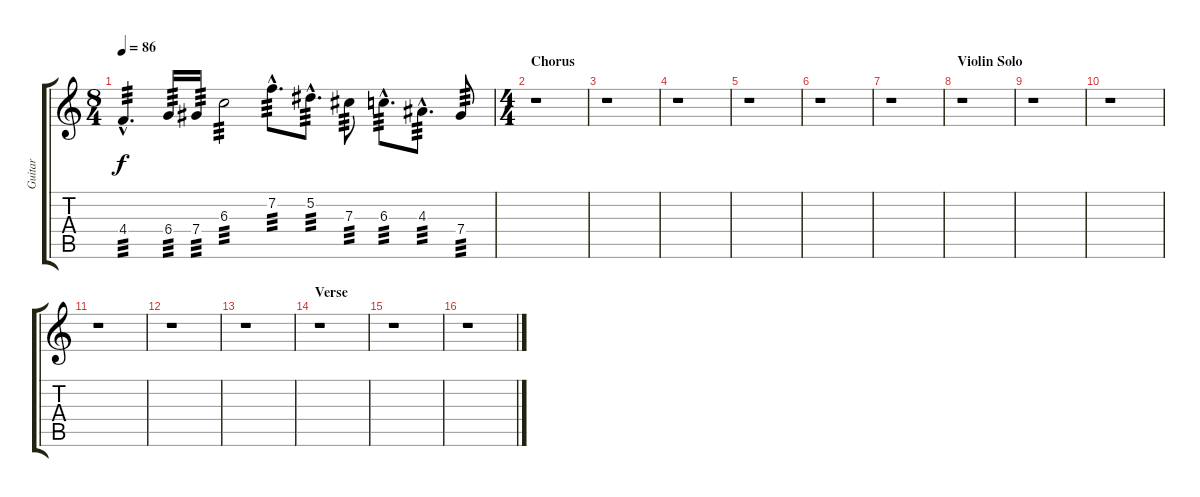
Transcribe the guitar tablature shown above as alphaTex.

\track ("Guitar" "Guitar") {instrument overdrivenguitar}
\staff {score tabs}
\tuning (Eb4 Bb3 Gb3 Db3 Ab2 Eb2) {hide}
\ts (8 4)
\tempo 86
\clef g2
\ks c
4.4{hac}.4{d tp 3 dy f} 6.4.16{tp 3} 7.4.16{tp 3} 6.3.2{tp 3} 7.2{hac}.8{d tp 3} 5.2{hac}.8{d tp 3} 7.3.8{tp 3} 6.3{hac}.8{d tp 3} 4.3{hac}.8{d tp 3} 7.4.8{tp 3} |
\ts (4 4)
\section ("" "Chorus")
r.1 |
r.1 |
r.1 |
r.1 |
r.1 |
r.1 |
\section ("" "Violin Solo")
r.1 |
r.1 |
r.1 |
r.1 |
r.1 |
r.1 |
\section ("" "Verse")
r.1 |
r.1 |
r.1
